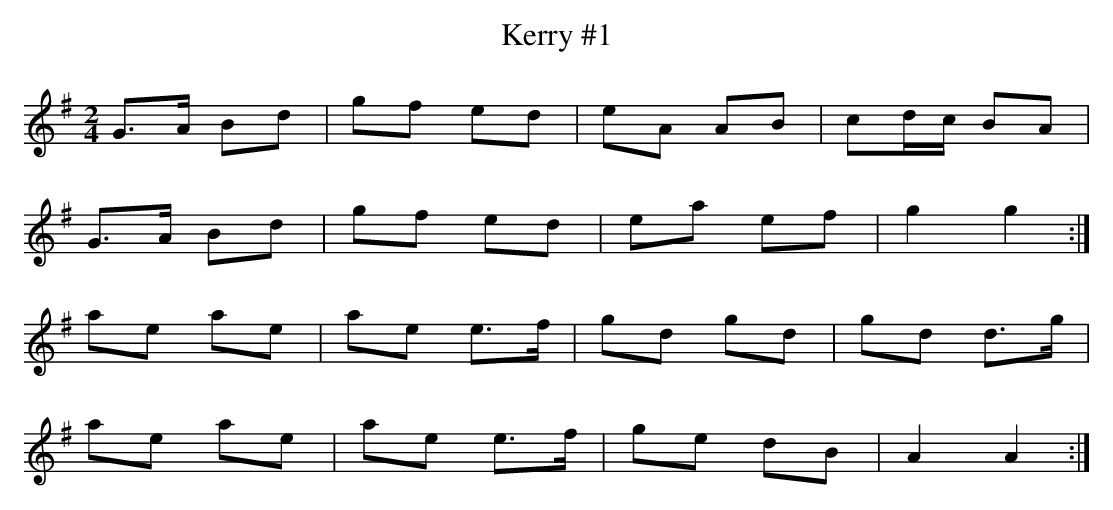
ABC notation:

X:1
T: Kerry #1
M: 2/4
L: 1/8
K: Ador
G>A Bd|gf ed|eA AB|cd/c/ BA|
G>A Bd|gf ed|ea ef|g2 g2 :|
ae ae|ae e>f|gd gd|gd d>g|
ae ae|ae e>f|ge dB|A2 A2 :|
